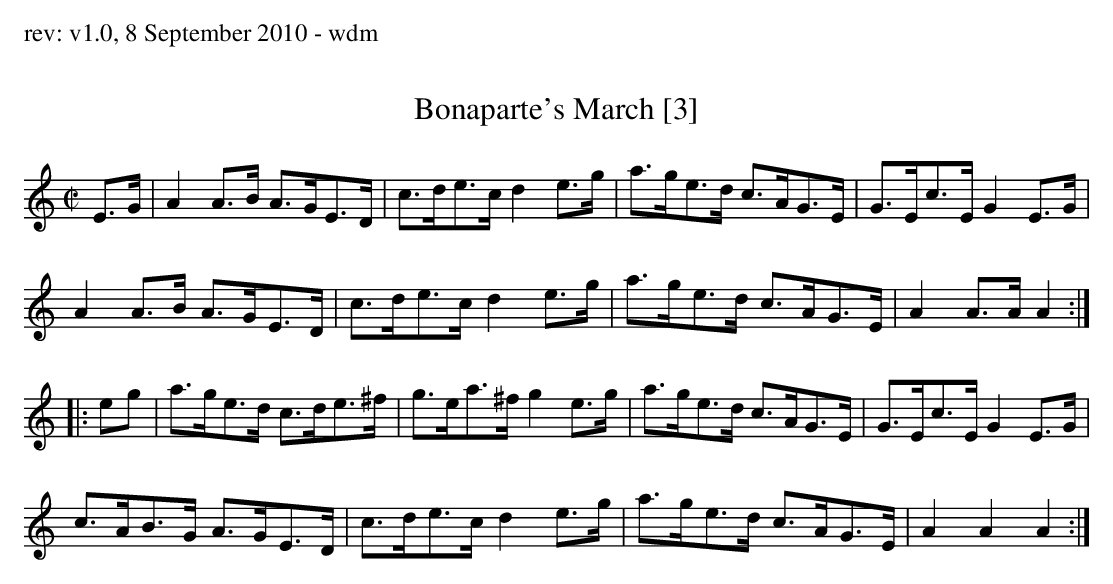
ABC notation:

X:1
T:Bonaparte's March [3]
M:C|
L:1/8
K:Amin
E>G|A2 A>B A>GE>D|c>de>c d2 e>g|a>ge>d c>AG>E|G>Ec>E G2 E>G|
A2 A>B A>GE>D|c>de>c d2 e>g|a>ge>d c>AG>E|A2 A>A A2:|
|:eg|a>ge>d c>de>^f|g>ea>^f g2 e>g|a>ge>d c>AG>E|G>Ec>E G2 E>G|
c>AB>G A>GE>D|c>de>cd2 e>g|a>ge>d c>AG>E|A2A2A2:|
